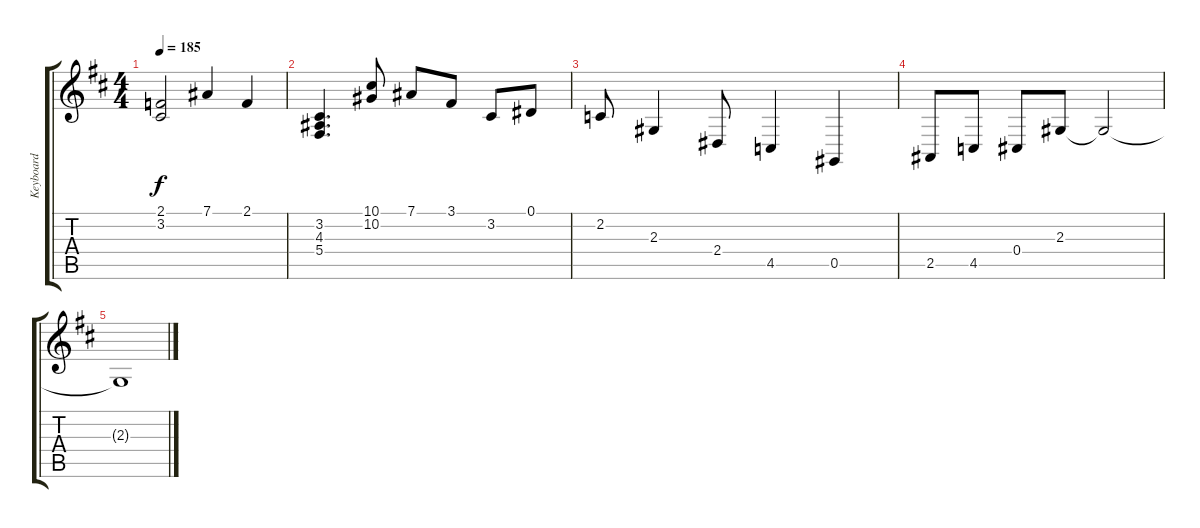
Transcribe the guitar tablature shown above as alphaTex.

\track ("Keyboard" "Keyboard") {instrument electricgrandpiano}
\staff {score tabs}
\tuning (Eb4 Bb3 Gb3 Db3 Ab2 Eb2) {hide}
\ts (4 4)
\tempo 185
\clef g2
\ks d
(2.1 3.2).2{dy f} 7.1.4 2.1.4 |
(3.2 4.3 5.4).4{d} (10.1 10.2).8 7.1.8 3.1.8 3.2.8 0.1.8 |
2.2.8 2.3.4 2.4.8 4.5.4 0.5.4 |
2.5.8 4.5.8 0.4.8 2.3.8 2.3{t}.2 |
2.3{t}.1
